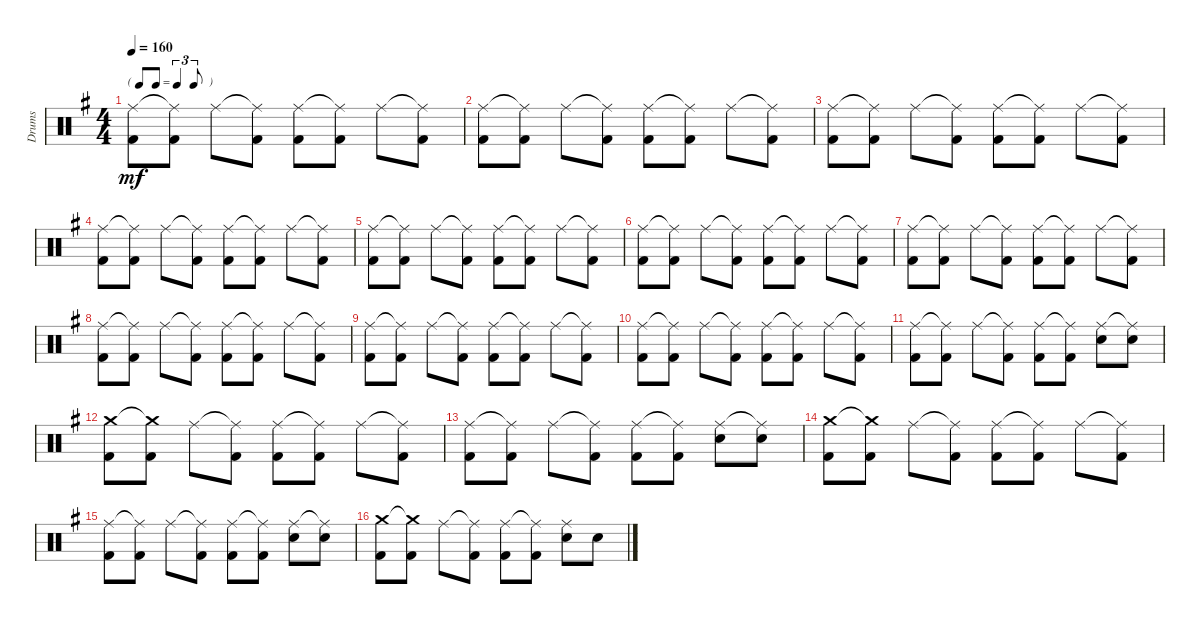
\track ("Drums" "Drums") {instrument percussion}
\staff {score}
\articulation defaults
\ts (4 4)
\tf triplet8th
\tempo 160
\clef neutral
\ks g
("Kick (hit) 2" "Ride (middle)").8{dy mf} ("Kick (hit) 2" "Ride (middle)"{t}).8 "Ride (middle)".8 ("Ride (middle)"{t} "Kick (hit) 2").8 ("Kick (hit) 2" "Ride (middle)").8 ("Kick (hit) 2" "Ride (middle)"{t}).8 "Ride (middle)".8 ("Ride (middle)"{t} "Kick (hit) 2").8 |
("Kick (hit) 2" "Ride (middle)").8 ("Kick (hit) 2" "Ride (middle)"{t}).8 "Ride (middle)".8 ("Ride (middle)"{t} "Kick (hit) 2").8 ("Kick (hit) 2" "Ride (middle)").8 ("Kick (hit) 2" "Ride (middle)"{t}).8 "Ride (middle)".8 ("Ride (middle)"{t} "Kick (hit) 2").8 |
("Kick (hit) 2" "Ride (middle)").8 ("Kick (hit) 2" "Ride (middle)"{t}).8 "Ride (middle)".8 ("Ride (middle)"{t} "Kick (hit) 2").8 ("Kick (hit) 2" "Ride (middle)").8 ("Kick (hit) 2" "Ride (middle)"{t}).8 "Ride (middle)".8 ("Ride (middle)"{t} "Kick (hit) 2").8 |
("Kick (hit) 2" "Ride (middle)").8 ("Kick (hit) 2" "Ride (middle)"{t}).8 "Ride (middle)".8 ("Ride (middle)"{t} "Kick (hit) 2").8 ("Kick (hit) 2" "Ride (middle)").8 ("Kick (hit) 2" "Ride (middle)"{t}).8 "Ride (middle)".8 ("Ride (middle)"{t} "Kick (hit) 2").8 |
("Kick (hit) 2" "Ride (middle)").8 ("Kick (hit) 2" "Ride (middle)"{t}).8 "Ride (middle)".8 ("Ride (middle)"{t} "Kick (hit) 2").8 ("Kick (hit) 2" "Ride (middle)").8 ("Kick (hit) 2" "Ride (middle)"{t}).8 "Ride (middle)".8 ("Ride (middle)"{t} "Kick (hit) 2").8 |
("Kick (hit) 2" "Ride (middle)").8 ("Kick (hit) 2" "Ride (middle)"{t}).8 "Ride (middle)".8 ("Ride (middle)"{t} "Kick (hit) 2").8 ("Kick (hit) 2" "Ride (middle)").8 ("Kick (hit) 2" "Ride (middle)"{t}).8 "Ride (middle)".8 ("Ride (middle)"{t} "Kick (hit) 2").8 |
("Kick (hit) 2" "Ride (middle)").8 ("Kick (hit) 2" "Ride (middle)"{t}).8 "Ride (middle)".8 ("Ride (middle)"{t} "Kick (hit) 2").8 ("Kick (hit) 2" "Ride (middle)").8 ("Kick (hit) 2" "Ride (middle)"{t}).8 "Ride (middle)".8 ("Ride (middle)"{t} "Kick (hit) 2").8 |
("Kick (hit) 2" "Ride (middle)").8 ("Kick (hit) 2" "Ride (middle)"{t}).8 "Ride (middle)".8 ("Ride (middle)"{t} "Kick (hit) 2").8 ("Kick (hit) 2" "Ride (middle)").8 ("Kick (hit) 2" "Ride (middle)"{t}).8 "Ride (middle)".8 ("Ride (middle)"{t} "Kick (hit) 2").8 |
("Kick (hit) 2" "Ride (middle)").8 ("Kick (hit) 2" "Ride (middle)"{t}).8 "Ride (middle)".8 ("Ride (middle)"{t} "Kick (hit) 2").8 ("Kick (hit) 2" "Ride (middle)").8 ("Kick (hit) 2" "Ride (middle)"{t}).8 "Ride (middle)".8 ("Ride (middle)"{t} "Kick (hit) 2").8 |
("Kick (hit) 2" "Ride (middle)").8 ("Kick (hit) 2" "Ride (middle)"{t}).8 "Ride (middle)".8 ("Ride (middle)"{t} "Kick (hit) 2").8 ("Kick (hit) 2" "Ride (middle)").8 ("Kick (hit) 2" "Ride (middle)"{t}).8 "Ride (middle)".8 ("Ride (middle)"{t} "Kick (hit) 2").8 |
("Kick (hit) 2" "Ride (middle)").8 ("Kick (hit) 2" "Ride (middle)"{t}).8 "Ride (middle)".8 ("Ride (middle)"{t} "Kick (hit) 2").8 ("Kick (hit) 2" "Ride (middle)").8 ("Kick (hit) 2" "Ride (middle)"{t}).8 ("Ride (middle)" "Snare (hit) 2").8 ("Ride (middle)"{t} "Snare (hit) 2").8 |
("Kick (hit) 2" "Crash medium (hit)").8 ("Kick (hit) 2" "Crash medium (hit)"{t}).8 "Ride (middle)".8 ("Ride (middle)"{t} "Kick (hit) 2").8 ("Kick (hit) 2" "Ride (middle)").8 ("Kick (hit) 2" "Ride (middle)"{t}).8 "Ride (middle)".8 ("Ride (middle)"{t} "Kick (hit) 2").8 |
("Kick (hit) 2" "Ride (middle)").8 ("Kick (hit) 2" "Ride (middle)"{t}).8 "Ride (middle)".8 ("Ride (middle)"{t} "Kick (hit) 2").8 ("Kick (hit) 2" "Ride (middle)").8 ("Kick (hit) 2" "Ride (middle)"{t}).8 ("Ride (middle)" "Snare (hit) 2").8 ("Ride (middle)"{t} "Snare (hit) 2").8 |
("Kick (hit) 2" "Crash medium (hit)").8 ("Kick (hit) 2" "Crash medium (hit)"{t}).8 "Ride (middle)".8 ("Ride (middle)"{t} "Kick (hit) 2").8 ("Kick (hit) 2" "Ride (middle)").8 ("Kick (hit) 2" "Ride (middle)"{t}).8 "Ride (middle)".8 ("Ride (middle)"{t} "Kick (hit) 2").8 |
("Kick (hit) 2" "Ride (middle)").8 ("Kick (hit) 2" "Ride (middle)"{t}).8 "Ride (middle)".8 ("Ride (middle)"{t} "Kick (hit) 2").8 ("Kick (hit) 2" "Ride (middle)").8 ("Kick (hit) 2" "Ride (middle)"{t}).8 ("Ride (middle)" "Snare (hit) 2").8 ("Ride (middle)"{t} "Snare (hit) 2").8 |
("Kick (hit) 2" "Crash medium (hit)").8 ("Kick (hit) 2" "Crash medium (hit)"{t}).8 "Ride (middle)".8 ("Ride (middle)"{t} "Kick (hit) 2").8 ("Kick (hit) 2" "Ride (middle)").8 ("Kick (hit) 2" "Ride (middle)"{t}).8 ("Ride (middle)" "Snare (hit) 2").8 "Snare (hit) 2".8
